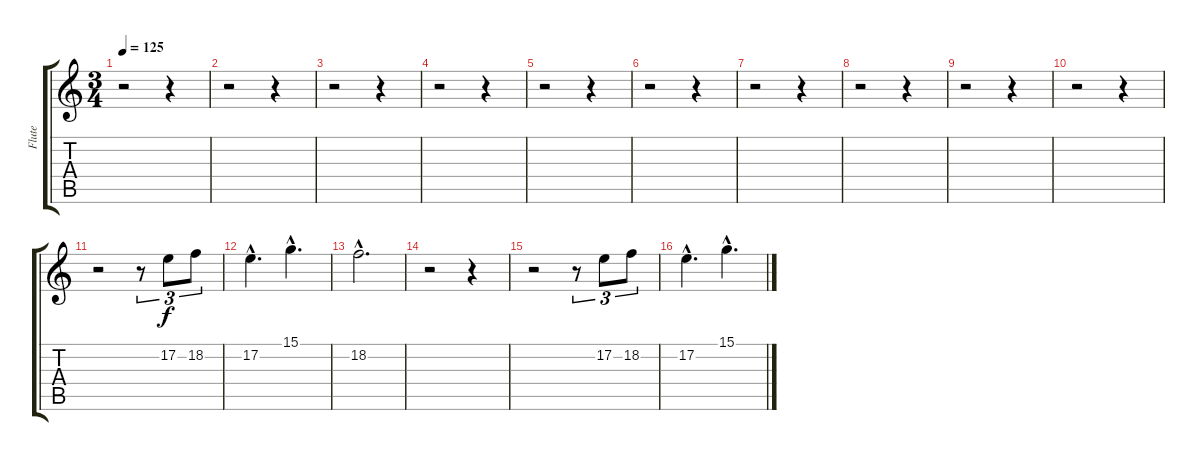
\track ("Flute" "Flute") {instrument ocarina}
\staff {score tabs}
\tuning (E4 B3 G3 D3 A2 E2) {hide}
\ts (3 4)
\tempo 125
\clef g2
\ks c
r.2{dy f} r.4 |
r.2 r.4 |
r.2 r.4 |
r.2 r.4 |
r.2 r.4 |
r.2 r.4 |
r.2 r.4 |
r.2 r.4 |
r.2 r.4 |
r.2 r.4 |
r.2 r.8{tu (3 2)} 17.2.8{tu (3 2)} 18.2.8{tu (3 2)} |
17.2{hac}.4{d} 15.1{hac}.4{d} |
18.2{hac}.2{d} |
r.2 r.4 |
r.2 r.8{tu (3 2)} 17.2.8{tu (3 2)} 18.2.8{tu (3 2)} |
17.2{hac}.4{d} 15.1{hac}.4{d}
